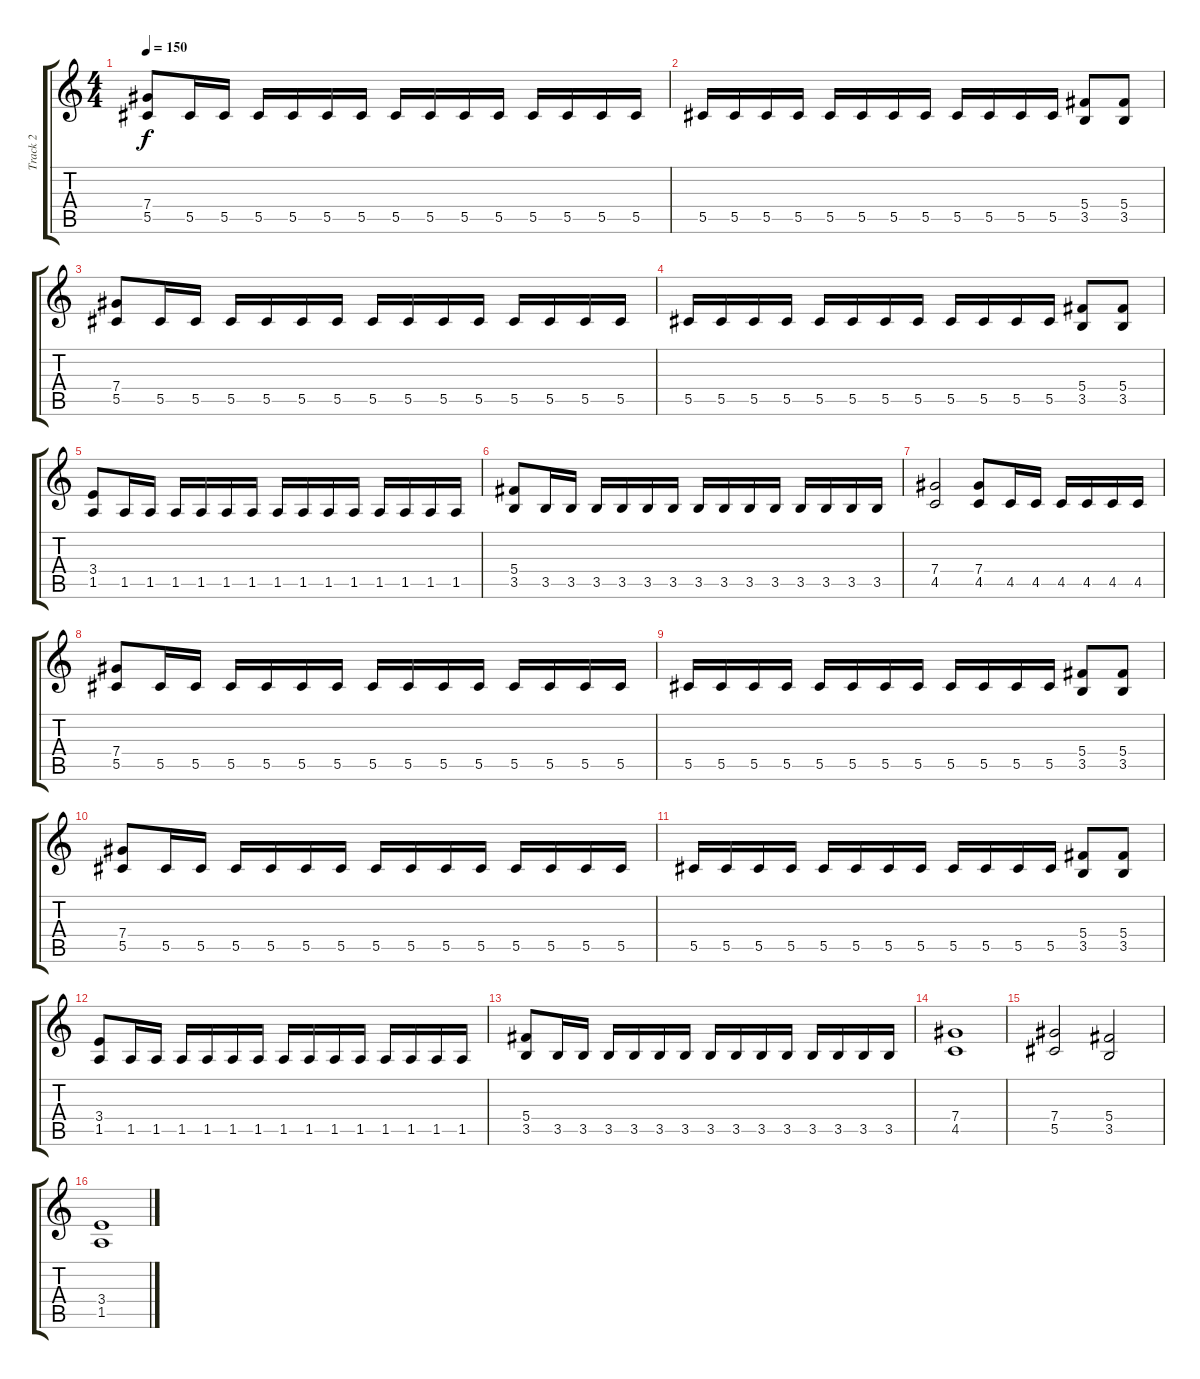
\track ("Track 2" "Track 2") {instrument distortionguitar}
\staff {score tabs}
\tuning (Eb4 Bb3 Gb3 Db3 Ab2 Eb2) {hide}
\ts (4 4)
\tempo 150
\clef g2
\ks c
(7.4 5.5).8{dy f} 5.5.16 5.5.16 5.5.16 5.5.16 5.5.16 5.5.16 5.5.16 5.5.16 5.5.16 5.5.16 5.5.16 5.5.16 5.5.16 5.5.16 |
5.5.16 5.5.16 5.5.16 5.5.16 5.5.16 5.5.16 5.5.16 5.5.16 5.5.16 5.5.16 5.5.16 5.5.16 (5.4 3.5).8 (5.4 3.5).8 |
(7.4 5.5).8 5.5.16 5.5.16 5.5.16 5.5.16 5.5.16 5.5.16 5.5.16 5.5.16 5.5.16 5.5.16 5.5.16 5.5.16 5.5.16 5.5.16 |
5.5.16 5.5.16 5.5.16 5.5.16 5.5.16 5.5.16 5.5.16 5.5.16 5.5.16 5.5.16 5.5.16 5.5.16 (5.4 3.5).8 (5.4 3.5).8 |
(3.4 1.5).8 1.5.16 1.5.16 1.5.16 1.5.16 1.5.16 1.5.16 1.5.16 1.5.16 1.5.16 1.5.16 1.5.16 1.5.16 1.5.16 1.5.16 |
(5.4 3.5).8 3.5.16 3.5.16 3.5.16 3.5.16 3.5.16 3.5.16 3.5.16 3.5.16 3.5.16 3.5.16 3.5.16 3.5.16 3.5.16 3.5.16 |
(7.4 4.5).2 (7.4 4.5).8 4.5.16 4.5.16 4.5.16 4.5.16 4.5.16 4.5.16 |
(7.4 5.5).8 5.5.16 5.5.16 5.5.16 5.5.16 5.5.16 5.5.16 5.5.16 5.5.16 5.5.16 5.5.16 5.5.16 5.5.16 5.5.16 5.5.16 |
5.5.16 5.5.16 5.5.16 5.5.16 5.5.16 5.5.16 5.5.16 5.5.16 5.5.16 5.5.16 5.5.16 5.5.16 (5.4 3.5).8 (5.4 3.5).8 |
(7.4 5.5).8 5.5.16 5.5.16 5.5.16 5.5.16 5.5.16 5.5.16 5.5.16 5.5.16 5.5.16 5.5.16 5.5.16 5.5.16 5.5.16 5.5.16 |
5.5.16 5.5.16 5.5.16 5.5.16 5.5.16 5.5.16 5.5.16 5.5.16 5.5.16 5.5.16 5.5.16 5.5.16 (5.4 3.5).8 (5.4 3.5).8 |
(3.4 1.5).8 1.5.16 1.5.16 1.5.16 1.5.16 1.5.16 1.5.16 1.5.16 1.5.16 1.5.16 1.5.16 1.5.16 1.5.16 1.5.16 1.5.16 |
(5.4 3.5).8 3.5.16 3.5.16 3.5.16 3.5.16 3.5.16 3.5.16 3.5.16 3.5.16 3.5.16 3.5.16 3.5.16 3.5.16 3.5.16 3.5.16 |
(7.4 4.5).1 |
(7.4 5.5).2 (5.4 3.5).2 |
(3.4 1.5).1
